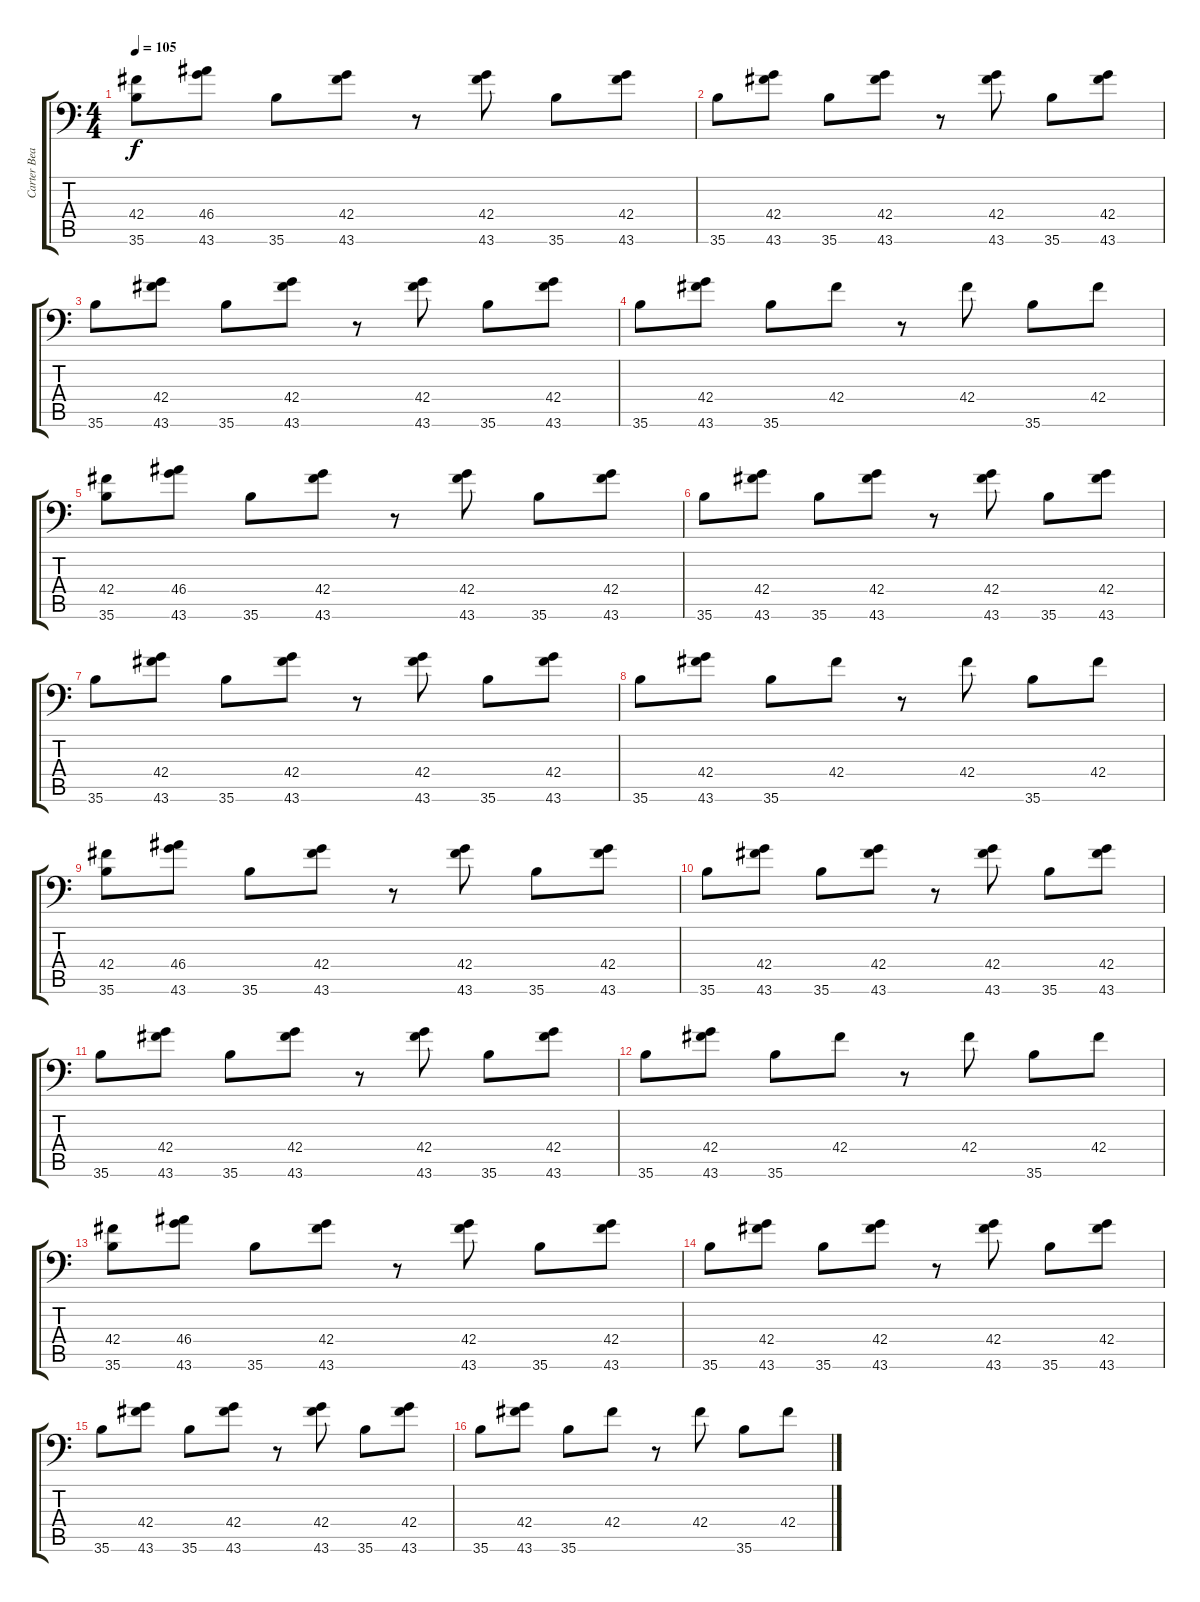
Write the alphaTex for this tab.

\track ("Carter Beauford" "Carter Bea") {instrument acousticgrandpiano}
\staff {score tabs}
\tuning (C-1 C-1 C-1 C-1 C-1 C-1) {hide}
\ts (4 4)
\tempo 105
\clef f4
\ks c
(42.4 35.6).8{dy f} (46.4 43.6).8 35.6.8 (42.4 43.6).8 r.8 (42.4 43.6).8 35.6.8 (42.4 43.6).8 |
35.6.8 (42.4 43.6).8 35.6.8 (42.4 43.6).8 r.8 (42.4 43.6).8 35.6.8 (42.4 43.6).8 |
35.6.8 (42.4 43.6).8 35.6.8 (42.4 43.6).8 r.8 (42.4 43.6).8 35.6.8 (42.4 43.6).8 |
35.6.8 (42.4 43.6).8 35.6.8 42.4.8 r.8 42.4.8 35.6.8 42.4.8 |
(42.4 35.6).8 (46.4 43.6).8 35.6.8 (42.4 43.6).8 r.8 (42.4 43.6).8 35.6.8 (42.4 43.6).8 |
35.6.8 (42.4 43.6).8 35.6.8 (42.4 43.6).8 r.8 (42.4 43.6).8 35.6.8 (42.4 43.6).8 |
35.6.8 (42.4 43.6).8 35.6.8 (42.4 43.6).8 r.8 (42.4 43.6).8 35.6.8 (42.4 43.6).8 |
35.6.8 (42.4 43.6).8 35.6.8 42.4.8 r.8 42.4.8 35.6.8 42.4.8 |
(42.4 35.6).8 (46.4 43.6).8 35.6.8 (42.4 43.6).8 r.8 (42.4 43.6).8 35.6.8 (42.4 43.6).8 |
35.6.8 (42.4 43.6).8 35.6.8 (42.4 43.6).8 r.8 (42.4 43.6).8 35.6.8 (42.4 43.6).8 |
35.6.8 (42.4 43.6).8 35.6.8 (42.4 43.6).8 r.8 (42.4 43.6).8 35.6.8 (42.4 43.6).8 |
35.6.8 (42.4 43.6).8 35.6.8 42.4.8 r.8 42.4.8 35.6.8 42.4.8 |
(42.4 35.6).8 (46.4 43.6).8 35.6.8 (42.4 43.6).8 r.8 (42.4 43.6).8 35.6.8 (42.4 43.6).8 |
35.6.8 (42.4 43.6).8 35.6.8 (42.4 43.6).8 r.8 (42.4 43.6).8 35.6.8 (42.4 43.6).8 |
35.6.8 (42.4 43.6).8 35.6.8 (42.4 43.6).8 r.8 (42.4 43.6).8 35.6.8 (42.4 43.6).8 |
35.6.8 (42.4 43.6).8 35.6.8 42.4.8 r.8 42.4.8 35.6.8 42.4.8
